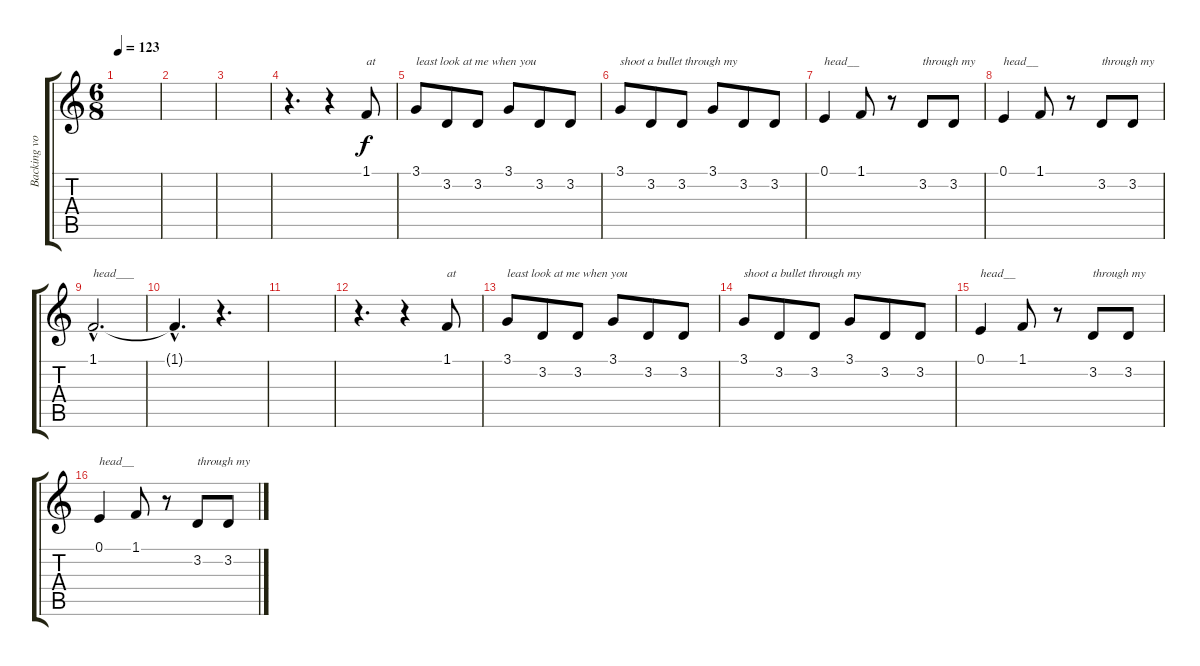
\track ("Backing vocal" "Backing vo") {instrument harmonica}
\staff {score tabs}
\tuning (E4 B3 G3 D3 A2 E2) {hide}
\ts (6 8)
\tempo 123
\clef g2
\ks c
|
|
|
r.4{d} r.4 1.1.8{txt "at"} |
3.1.8{txt "least look at me when you"} 3.2.8 3.2.8 3.1.8 3.2.8 3.2.8 |
3.1.8{txt "shoot a bullet through my"} 3.2.8 3.2.8 3.1.8 3.2.8 3.2.8 |
0.1.4{txt "head__"} 1.1.8 r.8 3.2.8{txt "through my"} 3.2.8 |
0.1.4{txt "head__"} 1.1.8 r.8 3.2.8{txt "through my"} 3.2.8 |
1.1{hac}.2{d txt "head___"} |
1.1{hac t}.4{d} r.4{d} |
|
r.4{d} r.4 1.1.8{txt "at"} |
3.1.8{txt "least look at me when you"} 3.2.8 3.2.8 3.1.8 3.2.8 3.2.8 |
3.1.8{txt "shoot a bullet through my"} 3.2.8 3.2.8 3.1.8 3.2.8 3.2.8 |
0.1.4{txt "head__"} 1.1.8 r.8 3.2.8{txt "through my"} 3.2.8 |
0.1.4{txt "head__"} 1.1.8 r.8 3.2.8{txt "through my"} 3.2.8
